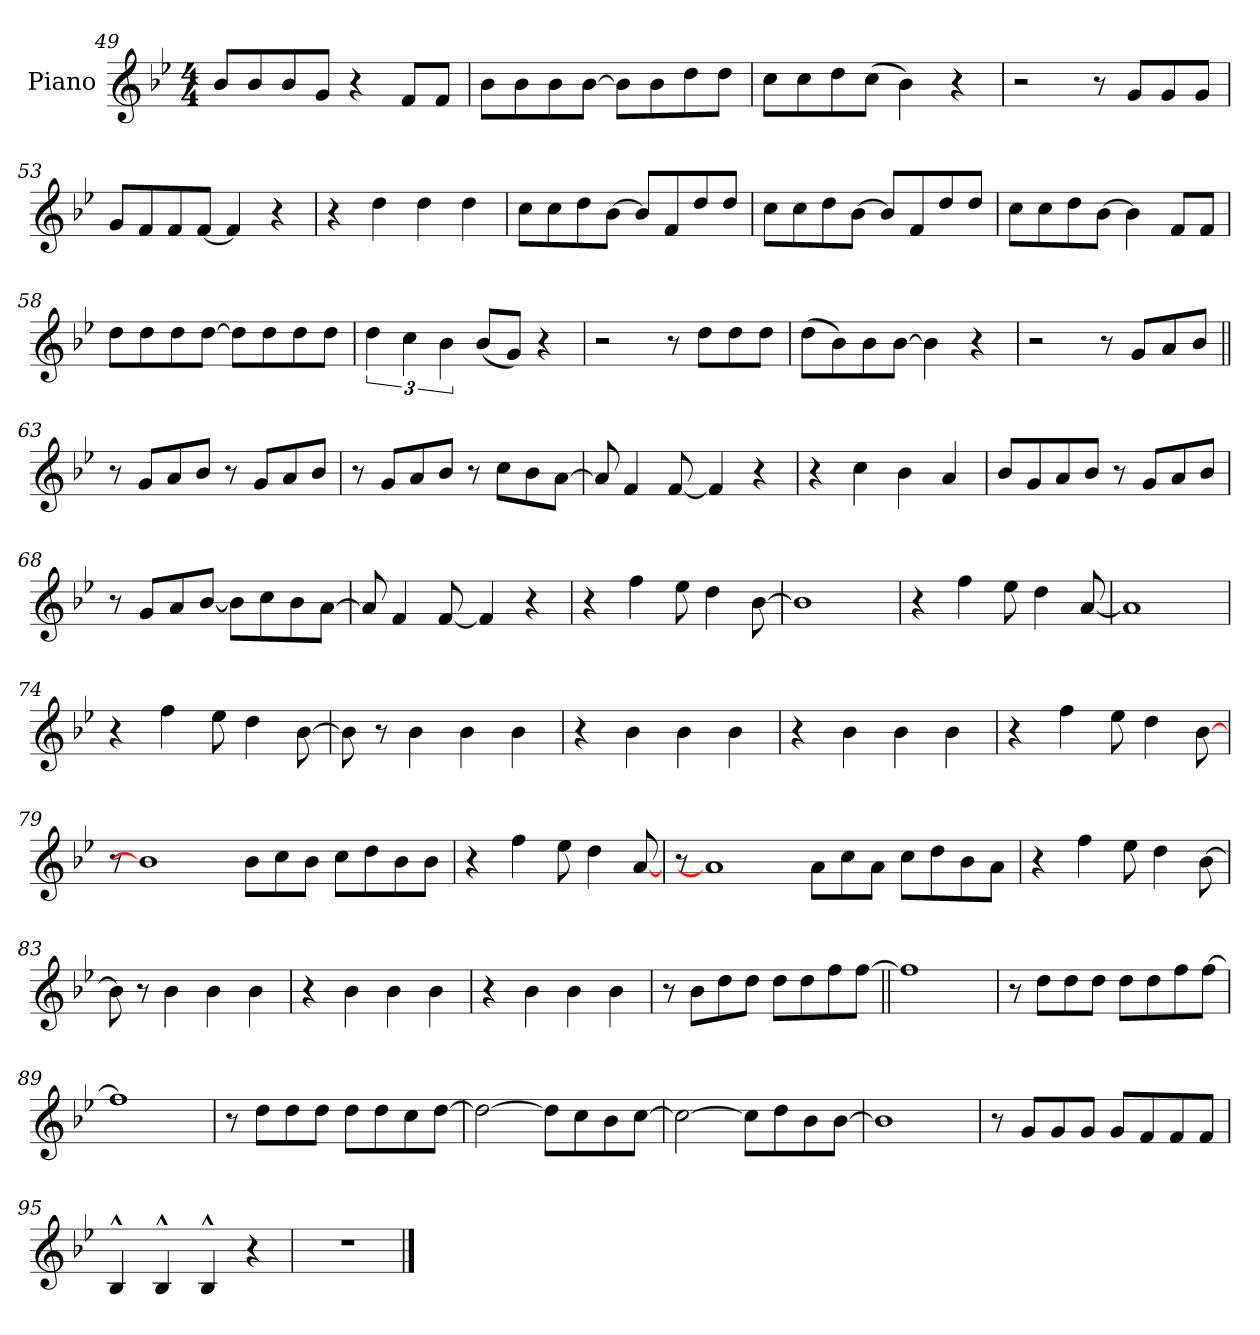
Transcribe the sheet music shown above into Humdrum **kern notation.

**kern
*part1
*staff1
*I"Piano
*I'Pno.
*clefG2
*k[b-e-]
*M4/4
=49
8b-L
8b-
8b-
8gJ
4r
8fL
8fJ
=50
8b-L
8b-
8b-
[8b-J
8b-L]
8b-
8dd
8ddJ
=51
8ccL
8cc
8dd
(8ccJ
4b-)
4r
=52
2r
8r
8gL
8g
8gJ
=53
8gL
8f
8f
[8fJ
4f]
4r
=54
4r
4dd
4dd
4dd
=55
8ccL
8cc
8dd
[8b-J
8b-L]
8f
8dd
8ddJ
=56
8ccL
8cc
8dd
[8b-J
8b-L]
8f
8dd
8ddJ
=57
8ccL
8cc
8dd
[8b-J
4b-]
8fL
8fJ
=58
8ddL
8dd
8dd
[8ddJ
8ddL]
8dd
8dd
8ddJ
=59
6dd
6cc
6b-
(8b-L
8gJ)
4r
=60
2r
8r
8ddL
8dd
8ddJ
=61
(8ddL
8b-)
8b-
[8b-J
4b-]
4r
=62
2r
8r
8gL
8a
8b-J
=63||
8r
8gL
8a
8b-J
8r
8gL
8a
8b-J
=64
8r
8gL
8a
8b-J
8r
8ccL
8b-
[8aJ
=65
8a]
4f
[8f
4f]
4r
=66
4r
4cc
4b-
4a
=67
8b-L
8g
8a
8b-J
8r
8gL
8a
8b-J
=68
8r
8gL
8a
[8b-J
8b-L]
8cc
8b-
[8aJ
=69
8a]
4f
[8f
4f]
4r
=70
4r
4ff
8ee-
4dd
[8b-
=71
1b-]
=72
4r
4ff
8ee-
4dd
[8a
=73
1a]
=74
4r
4ff
8ee-
4dd
[8b-
=75
8b-]
8r
4b-
4b-
4b-
=76
4r
4b-
4b-
4b-
=77
4r
4b-
4b-
4b-
=78
4r
4ff
8ee-
4dd
[8b-
=79
8r
1b-]
8b-!L
8cc!
8b-!J
8cc!L
8dd!
8b-!
8b-!J
=80
4r
4ff
8ee-
4dd
[8a
=81
8r
1a]
8a!L
8cc!
8a!J
8cc!L
8dd!
8b-!
8a!J
=82
4r
4ff
8ee-
4dd
[8b-
=83
8b-]
8r
4b-
4b-
4b-
=84
4r
4b-
4b-
4b-
=85
4r
4b-
4b-
4b-
=86
8r
8b-L
8dd
8ddJ
8ddL
8dd
8ff
[8ffJ
=87||
1ff]
=88
8r
8ddL
8dd
8ddJ
8ddL
8dd
8ff
[8ffJ
=89
1ff]
=90
8r
8ddL
8dd
8ddJ
8ddL
8dd
8cc
[8ddJ
=91
2dd_
8ddL]
8cc
8b-
[8ccJ
=92
2cc_
8ccL]
8dd
8b-
[8b-J
=93
1b-]
=94
8r
8gL
8g
8gJ
8gL
8f
8f
8fJ
=95
4B-^^!
4B-^^!
4B-^^!
4r
=96
1r
==
*-
